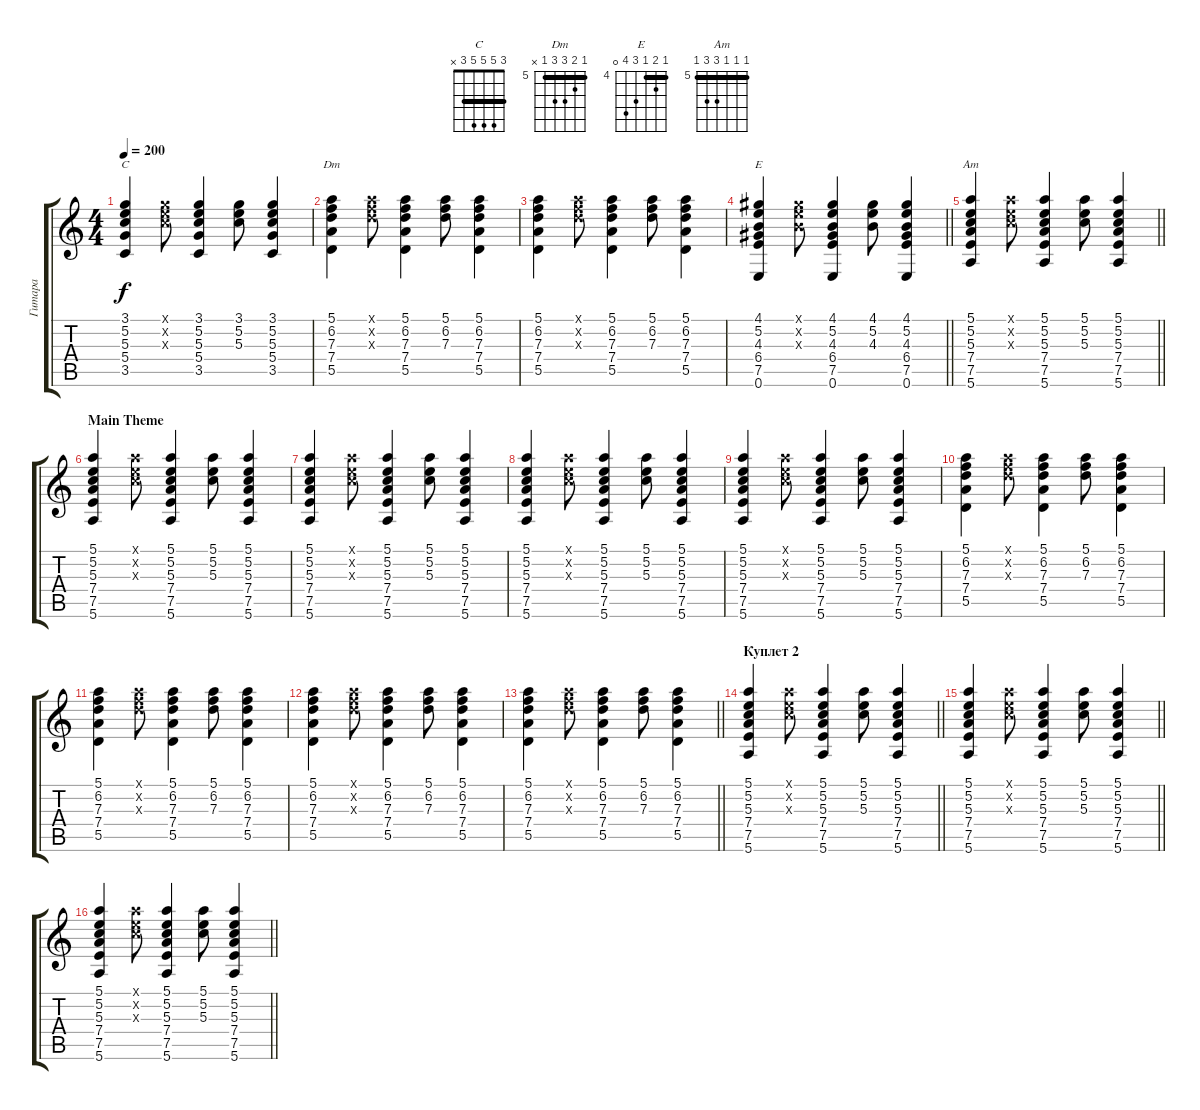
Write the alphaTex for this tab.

\track ("Гитара" "Гитара") {instrument acousticguitarsteel}
\staff {score tabs}
\tuning (E4 B3 G3 D3 A2 E2) {hide}
\chord ("C" 3 5 5 5 3 x) {barre 3}
\chord ("Dm" 5 6 7 7 5 x) {firstfret 5 barre 5}
\chord ("E" 4 5 4 6 7 0) {firstfret 4 barre 4}
\chord ("Am" 5 5 5 7 7 5) {firstfret 5 barre 5}
\ts (4 4)
\tempo 200
\clef g2
\ks c
(3.1 5.2 5.3 5.4 3.5).4{ch "C" dy f} (3.1{x} 5.2{x} 5.3{x}).8 (3.1 5.2 5.3 5.4 3.5).4 (3.1 5.2 5.3).8 (3.1 5.2 5.3 5.4 3.5).4 |
(5.1 6.2 7.3 7.4 5.5).4{ch "Dm"} (5.1{x} 6.2{x} 7.3{x}).8 (5.1 6.2 7.3 7.4 5.5).4 (5.1 6.2 7.3).8 (5.1 6.2 7.3 7.4 5.5).4 |
(5.1 6.2 7.3 7.4 5.5).4 (5.1{x} 6.2{x} 7.3{x}).8 (5.1 6.2 7.3 7.4 5.5).4 (5.1 6.2 7.3).8 (5.1 6.2 7.3 7.4 5.5).4 |
\barLineRight lightlight
(4.1 5.2 4.3 6.4 7.5 0.6).4{ch "E"} (4.1{x} 5.2{x} 4.3{x}).8 (4.1 5.2 4.3 6.4 7.5 0.6).4 (4.1 5.2 4.3).8 (4.1 5.2 4.3 6.4 7.5 0.6).4 |
\barLineRight lightlight
(5.1 5.2 5.3 7.4 7.5 5.6).4{ch "Am"} (5.1{x} 5.2{x} 5.3{x}).8 (5.1 5.2 5.3 7.4 7.5 5.6).4 (5.1 5.2 5.3).8 (5.1 5.2 5.3 7.4 7.5 5.6).4 |
\section ("" "Main Theme")
(5.1 5.2 5.3 7.4 7.5 5.6).4 (5.1{x} 5.2{x} 5.3{x}).8 (5.1 5.2 5.3 7.4 7.5 5.6).4 (5.1 5.2 5.3).8 (5.1 5.2 5.3 7.4 7.5 5.6).4 |
(5.1 5.2 5.3 7.4 7.5 5.6).4 (5.1{x} 5.2{x} 5.3{x}).8 (5.1 5.2 5.3 7.4 7.5 5.6).4 (5.1 5.2 5.3).8 (5.1 5.2 5.3 7.4 7.5 5.6).4 |
(5.1 5.2 5.3 7.4 7.5 5.6).4 (5.1{x} 5.2{x} 5.3{x}).8 (5.1 5.2 5.3 7.4 7.5 5.6).4 (5.1 5.2 5.3).8 (5.1 5.2 5.3 7.4 7.5 5.6).4 |
(5.1 5.2 5.3 7.4 7.5 5.6).4 (5.1{x} 5.2{x} 5.3{x}).8 (5.1 5.2 5.3 7.4 7.5 5.6).4 (5.1 5.2 5.3).8 (5.1 5.2 5.3 7.4 7.5 5.6).4 |
(5.1 6.2 7.3 7.4 5.5).4 (5.1{x} 6.2{x} 7.3{x}).8 (5.1 6.2 7.3 7.4 5.5).4 (5.1 6.2 7.3).8 (5.1 6.2 7.3 7.4 5.5).4 |
(5.1 6.2 7.3 7.4 5.5).4 (5.1{x} 6.2{x} 7.3{x}).8 (5.1 6.2 7.3 7.4 5.5).4 (5.1 6.2 7.3).8 (5.1 6.2 7.3 7.4 5.5).4 |
(5.1 6.2 7.3 7.4 5.5).4 (5.1{x} 6.2{x} 7.3{x}).8 (5.1 6.2 7.3 7.4 5.5).4 (5.1 6.2 7.3).8 (5.1 6.2 7.3 7.4 5.5).4 |
\barLineRight lightlight
(5.1 6.2 7.3 7.4 5.5).4 (5.1{x} 6.2{x} 7.3{x}).8 (5.1 6.2 7.3 7.4 5.5).4 (5.1 6.2 7.3).8 (5.1 6.2 7.3 7.4 5.5).4 |
\section ("" "Куплет 2")
\barLineRight lightlight
(5.1 5.2 5.3 7.4 7.5 5.6).4 (5.1{x} 5.2{x} 5.3{x}).8 (5.1 5.2 5.3 7.4 7.5 5.6).4 (5.1 5.2 5.3).8 (5.1 5.2 5.3 7.4 7.5 5.6).4 |
\barLineRight lightlight
(5.1 5.2 5.3 7.4 7.5 5.6).4 (5.1{x} 5.2{x} 5.3{x}).8 (5.1 5.2 5.3 7.4 7.5 5.6).4 (5.1 5.2 5.3).8 (5.1 5.2 5.3 7.4 7.5 5.6).4 |
\barLineRight lightlight
(5.1 5.2 5.3 7.4 7.5 5.6).4 (5.1{x} 5.2{x} 5.3{x}).8 (5.1 5.2 5.3 7.4 7.5 5.6).4 (5.1 5.2 5.3).8 (5.1 5.2 5.3 7.4 7.5 5.6).4
